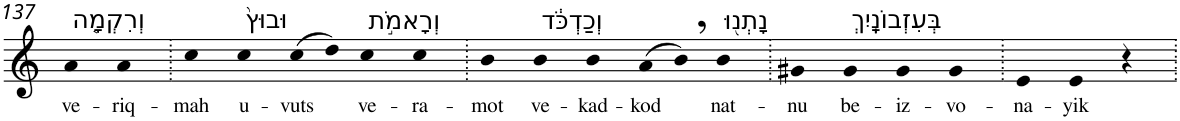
**kern	**text
*part1	*part1
*staff1	*staff1
*I"Piano	*
*I'Pno	*
!!LO:PB:g=z
*clefG2	*
*k[]	*
=137	=137
!LO:TX:a:t=וְרִקְמָ֤ה	!
!	!LO:LY:b
4a	ve-
!	!LO:LY:b
4a	-riq-
=138.	=138.
!	!LO:LY:b
4cc	-mah
!LO:TX:a:t=וּבוּץ֙	!
!	!LO:LY:b
4cc	u-
!	!LO:LY:b
(>8cc	-vuts
8dd)	.
!LO:TX:a:t=וְרָאמֹ֣ת	!
!	!LO:LY:b
4cc	ve-
!	!LO:LY:b
4cc	-ra-
=139.	=139.
!	!LO:LY:b
4b	-mot
!LO:TX:a:t=וְכַדְכֹּ֔ד	!
!	!LO:LY:b
4b	ve-
!	!LO:LY:b
4b	-kad-
!	!LO:LY:b
(>8a	-kod
8b,)	.
!LO:TX:a:t=נָתְנ֖וּ	!
!	!LO:LY:b
4b	nat-
=140.	=140.
!	!LO:LY:b
4g#X	-nu
!LO:TX:a:t=בְּעִזְבוֹנָֽיִךְ	!
!	!LO:LY:b
4g#	be-
!	!LO:LY:b
4g#	-iz-
!	!LO:LY:b
4g#	-vo-
=141.	=141.
!	!LO:LY:b
4e	-na-
!	!LO:LY:b
4e	-yik
4r	.
=.	=.
*-	*-
